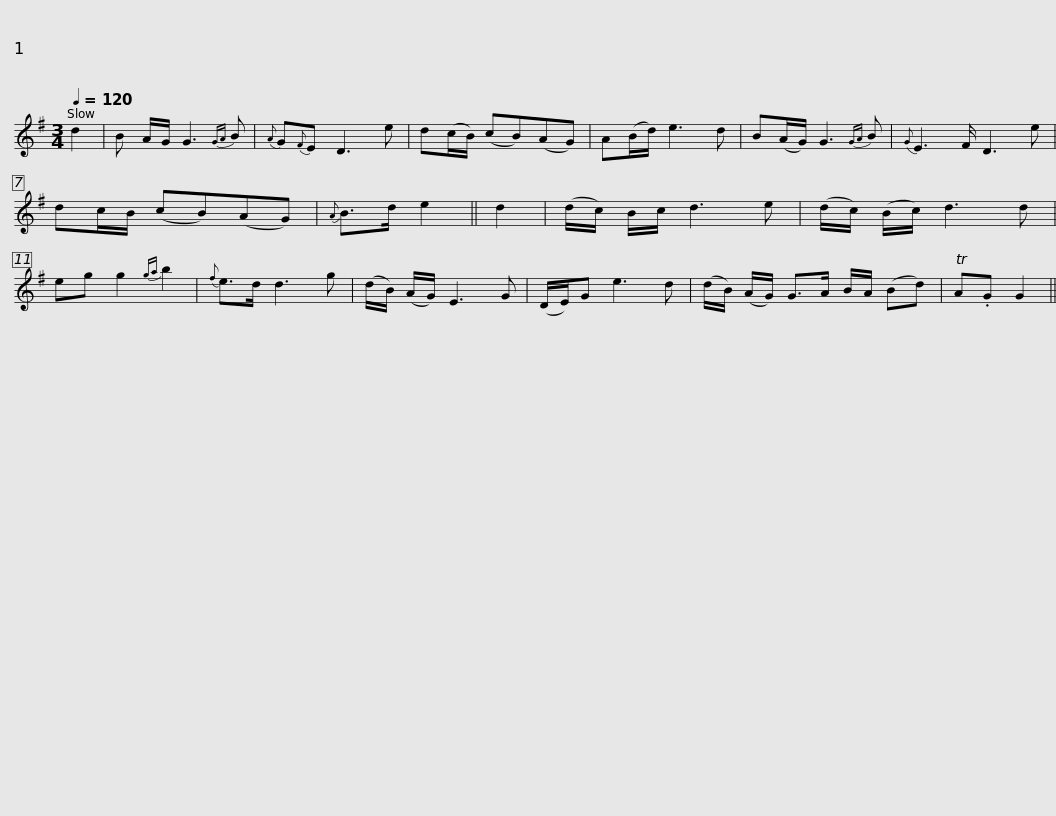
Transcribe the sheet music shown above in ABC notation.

X:1
L:1/8
Q:1/4=120
M:3/4
I:linebreak $
K:G
V:1 treble
V:1
 d2 | B A/G/ G3{GA} B |{A} G{F}E D3 e | d(c/B/) (cB)(AG) | A(B/d/) e3 d | %5
 B(A/G/) G3{GA} B |{G} E3 F/ D3 e |$ dc/B/ (cB)(AG) |{A} B>d e2 || d2 | %10
 (d/c/) B/c/ d3 e | (d/c/) (B/c/) d3 d | eg g2{ga} b2 |{f} e>d d3 g | (d/B/) (A/G/) E3 G |$ %15
 (D/E/)G e3 d | (d/B/) (A/G/) G>A B/A/ (Bd) | TA.G G2 || %18
